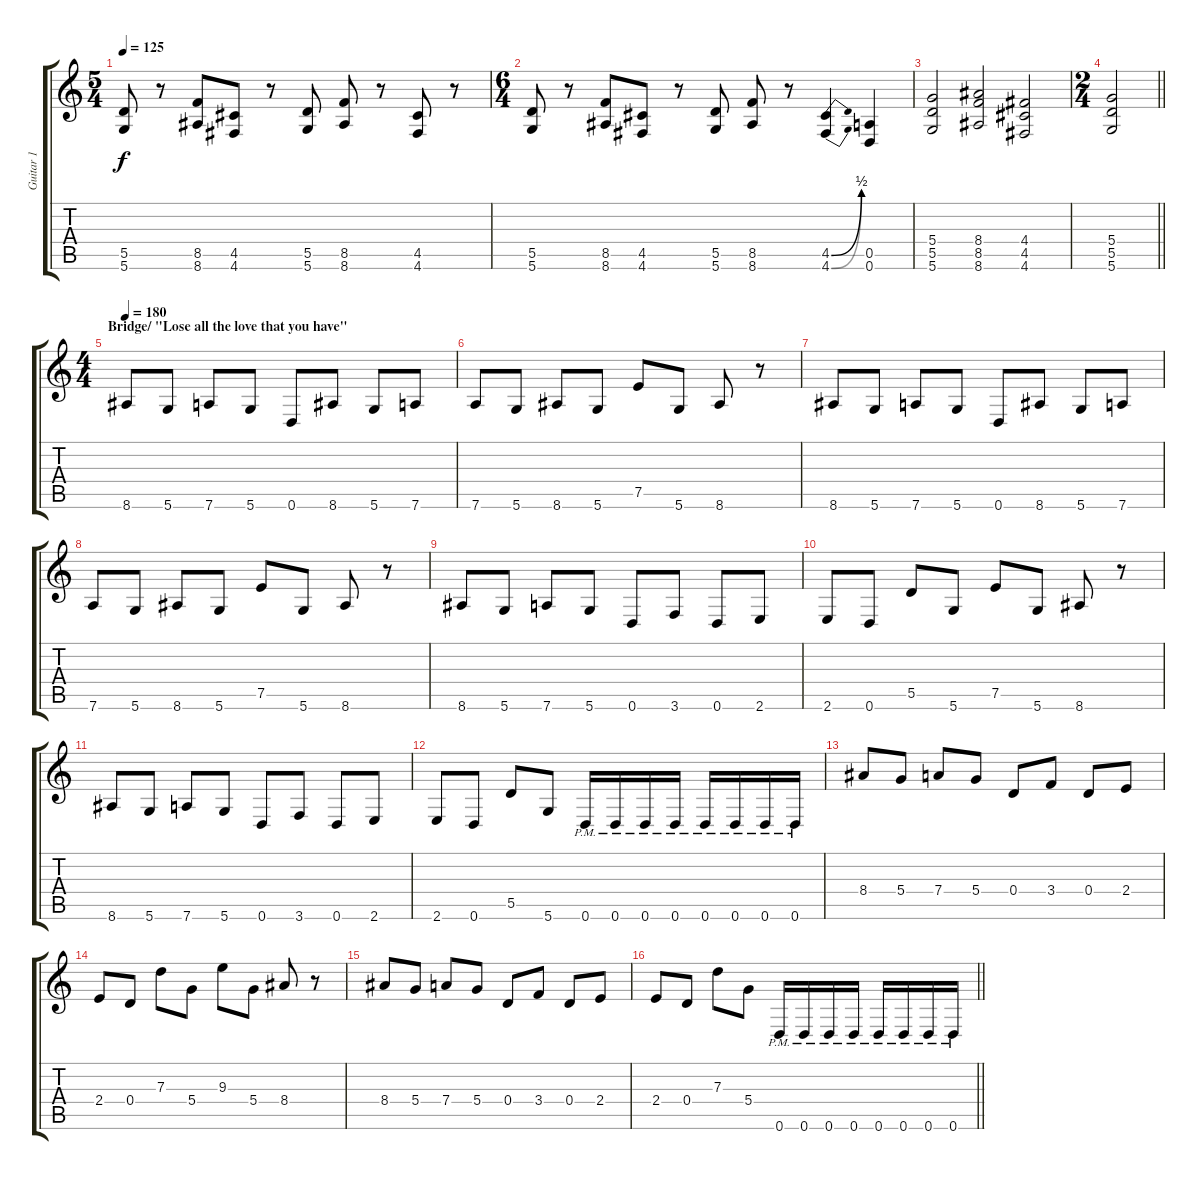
\track ("Guitar 1" "Guitar 1") {instrument distortionguitar}
\staff {score tabs}
\tuning (E4 B3 G3 D3 A2 D2) {hide}
\ts (5 4)
\tempo 125
\clef g2
\ks c
(5.5 5.6).8{dy f} r.8 (8.5 8.6).8 (4.5 4.6).8 r.8 (5.5 5.6).8 (8.5 8.6).8 r.8 (4.5 4.6).8 r.8 |
\ts (6 4)
(5.5 5.6).8 r.8 (8.5 8.6).8 (4.5 4.6).8 r.8 (5.5 5.6).8 (8.5 8.6).8 r.8 (4.5{be (bend 0 0 60 2)} 4.6{be (bend 0 0 60 2)}).4 (0.5 0.6).4 |
(5.4 5.5 5.6).2 (8.4 8.5 8.6).2 (4.4 4.5 4.6).2 |
\ts (2 4)
\barLineRight lightlight
(5.4 5.5 5.6).2 |
\ts (4 4)
\section ("" "Bridge/ \"Lose all the love that you have\"")
\tempo 180
8.6.8 5.6.8 7.6.8 5.6.8 0.6.8 8.6.8 5.6.8 7.6.8 |
7.6.8 5.6.8 8.6.8 5.6.8 7.5.8 5.6.8 8.6.8 r.8 |
8.6.8 5.6.8 7.6.8 5.6.8 0.6.8 8.6.8 5.6.8 7.6.8 |
7.6.8 5.6.8 8.6.8 5.6.8 7.5.8 5.6.8 8.6.8 r.8 |
8.6.8 5.6.8 7.6.8 5.6.8 0.6.8 3.6.8 0.6.8 2.6.8 |
2.6.8 0.6.8 5.5.8 5.6.8 7.5.8 5.6.8 8.6.8 r.8 |
8.6.8 5.6.8 7.6.8 5.6.8 0.6.8 3.6.8 0.6.8 2.6.8 |
2.6.8 0.6.8 5.5.8 5.6.8 0.6{pm}.16 0.6{pm}.16 0.6{pm}.16 0.6{pm}.16 0.6{pm}.16 0.6{pm}.16 0.6{pm}.16 0.6{pm}.16 |
8.4.8 5.4.8 7.4.8 5.4.8 0.4.8 3.4.8 0.4.8 2.4.8 |
2.4.8 0.4.8 7.3.8 5.4.8 9.3.8 5.4.8 8.4.8 r.8 |
8.4.8 5.4.8 7.4.8 5.4.8 0.4.8 3.4.8 0.4.8 2.4.8 |
\barLineRight lightlight
2.4.8 0.4.8 7.3.8 5.4.8 0.6{pm}.16 0.6{pm}.16 0.6{pm}.16 0.6{pm}.16 0.6{pm}.16 0.6{pm}.16 0.6{pm}.16 0.6{pm}.16
